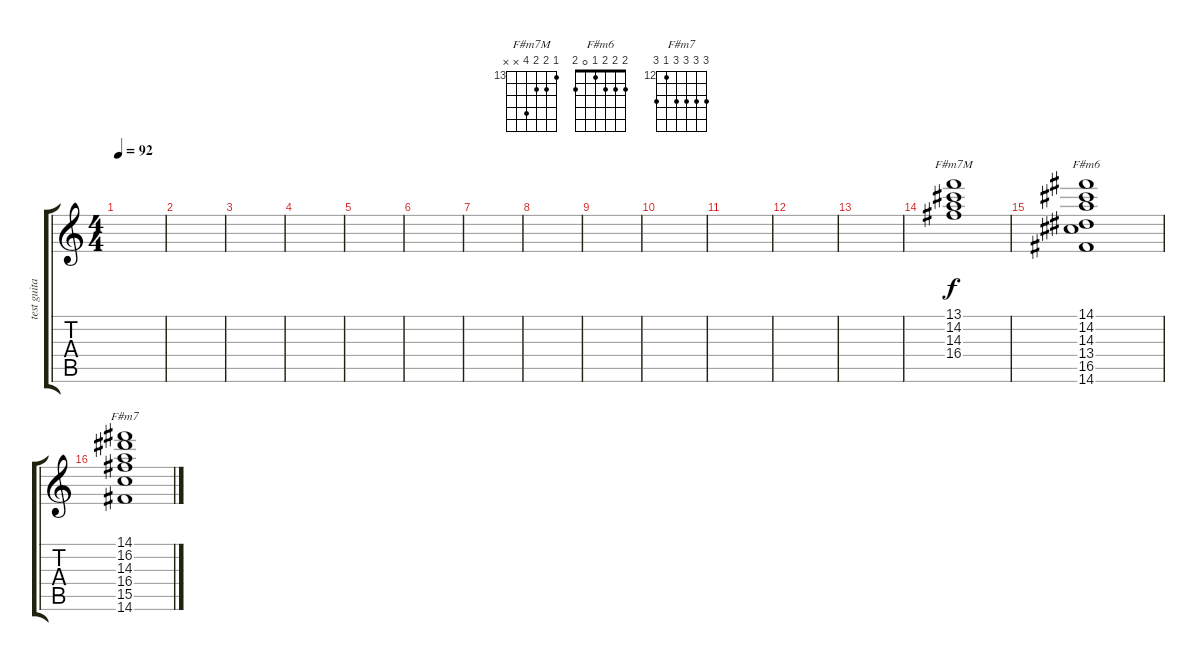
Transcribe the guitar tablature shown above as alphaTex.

\track ("test guitar 1" "test guita") {instrument acousticguitarnylon}
\staff {score tabs}
\tuning (E4 B3 G3 D3 A2 E2) {hide}
\chord ("F#m7M" 13 14 14 16 x x) {firstfret 13}
\chord ("F#m6" 2 2 2 1 0 2)
\chord ("F#m7" 14 14 14 14 12 14) {firstfret 12}
\ts (4 4)
\tempo 92
\clef g2
\ks c
|
|
|
|
|
|
|
|
|
|
|
|
|
(13.1 14.2 14.3 16.4).1{ch "F#m7M"} |
(14.1 14.2 14.3 13.4 16.5 14.6).1{ch "F#m6"} |
(14.1 16.2 14.3 16.4 15.5 14.6).1{ch "F#m7"}
